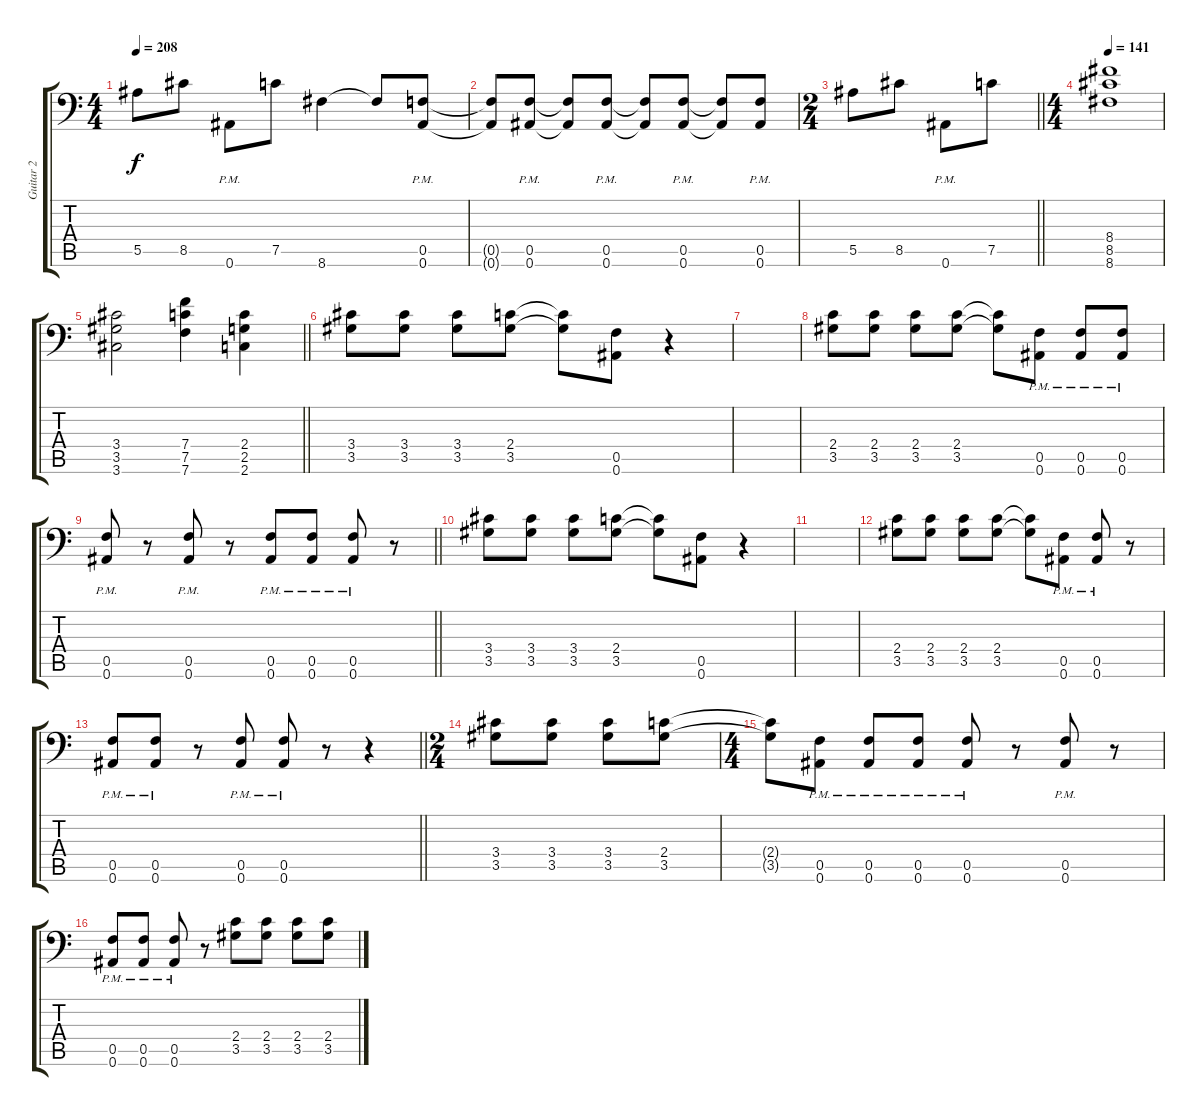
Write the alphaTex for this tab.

\track ("Guitar 2" "Guitar 2") {instrument distortionguitar}
\staff {score tabs}
\tuning (C4 G3 Eb3 Bb2 F2 Bb1) {hide}
\ts (4 4)
\tempo 208
\clef f4
\ks c
5.5.8{dy f} 8.5.8 0.6{pm}.8 7.5.8 8.6.4 8.6{t}.8 (0.5{pm} 0.6{pm}).8 |
(0.5{t} 0.6{t}).8 (0.5{pm} 0.6{pm}).8 (0.5{t} 0.6{t}).8 (0.5{pm} 0.6{pm}).8 (0.5{t} 0.6{t}).8 (0.5{pm} 0.6{pm}).8 (0.5{t} 0.6{t}).8 (0.5{pm} 0.6{pm}).8 |
\ts (2 4)
\barLineRight lightlight
5.5.8 8.5.8 0.6{pm}.8 7.5.8 |
\ts (4 4)
\tempo 141
(8.4 8.5 8.6).1 |
\barLineRight lightlight
(3.4 3.5 3.6).2 (7.4 7.5 7.6).4 (2.4 2.5 2.6).4 |
(3.4 3.5).8 (3.4 3.5).8 (3.4 3.5).8 (2.4 3.5).8 (2.4{t} 3.5{t}).8 (0.5 0.6).8 r.4 |
|
(2.4 3.5).8 (2.4 3.5).8 (2.4 3.5).8 (2.4 3.5).8 (2.4{t} 3.5{t}).8 (0.5{pm} 0.6{pm}).8 (0.5{pm} 0.6{pm}).8 (0.5{pm} 0.6{pm}).8 |
\barLineRight lightlight
(0.5{pm} 0.6{pm}).8 r.8 (0.5{pm} 0.6{pm}).8 r.8 (0.5{pm} 0.6{pm}).8 (0.5{pm} 0.6{pm}).8 (0.5{pm} 0.6{pm}).8 r.8 |
(3.4 3.5).8 (3.4 3.5).8 (3.4 3.5).8 (2.4 3.5).8 (2.4{t} 3.5{t}).8 (0.5 0.6).8 r.4 |
|
(2.4 3.5).8 (2.4 3.5).8 (2.4 3.5).8 (2.4 3.5).8 (2.4{t} 3.5{t}).8 (0.5{pm} 0.6{pm}).8 (0.5{pm} 0.6{pm}).8 r.8 |
\barLineRight lightlight
(0.5{pm} 0.6{pm}).8 (0.5{pm} 0.6{pm}).8 r.8 (0.5{pm} 0.6{pm}).8 (0.5{pm} 0.6{pm}).8 r.8 r.4 |
\ts (2 4)
(3.4 3.5).8 (3.4 3.5).8 (3.4 3.5).8 (2.4 3.5).8 |
\ts (4 4)
(2.4{t} 3.5{t}).8 (0.5{pm} 0.6{pm}).8 (0.5{pm} 0.6{pm}).8 (0.5{pm} 0.6{pm}).8 (0.5{pm} 0.6{pm}).8 r.8 (0.5{pm} 0.6{pm}).8 r.8 |
(0.5{pm} 0.6{pm}).8 (0.5{pm} 0.6{pm}).8 (0.5{pm} 0.6{pm}).8 r.8 (2.4 3.5).8 (2.4 3.5).8 (2.4 3.5).8 (2.4 3.5).8
